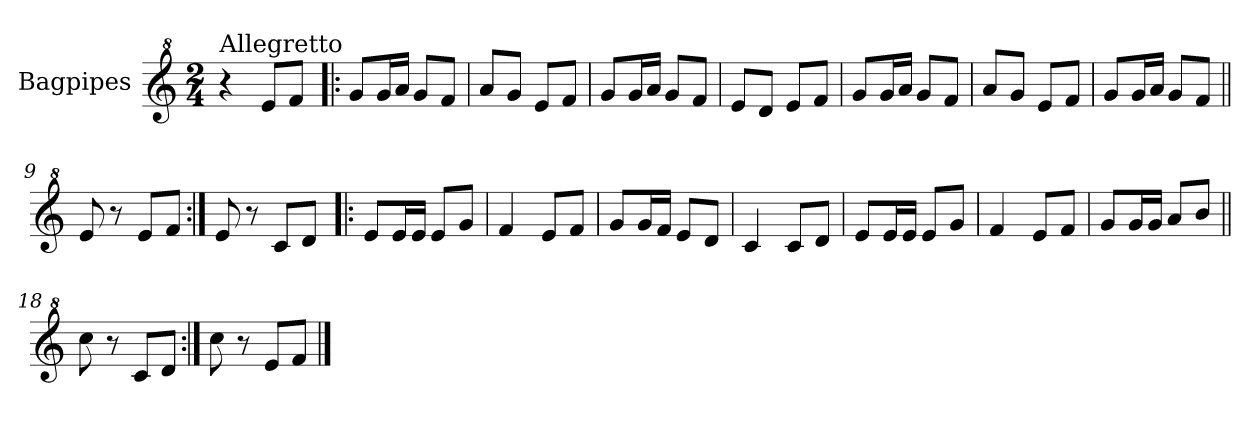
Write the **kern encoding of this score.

**kern
*part1
*staff1
*I"Bagpipes
*I'Bag
*clefG^2
*k[]
*C:
*M2/4
=1
!LO:TX:a:t=Allegretto
4r
8ee/L
8ff/J
=2!|:
8gg/L
16gg/L
16aa/JJ
8gg/L
8ff/J
=3
8aa/L
8gg/J
8ee/L
8ff/J
=4
8gg/L
16gg/L
16aa/JJ
8gg/L
8ff/J
=5
8ee/L
8dd/J
8ee/L
8ff/J
=6
8gg/L
16gg/L
16aa/JJ
8gg/L
8ff/J
=7
8aa/L
8gg/J
8ee/L
8ff/J
=8
8gg/L
16gg/L
16aa/JJ
8gg/L
8ff/J
=9||
8ee/
8r
8ee/L
8ff/J
!!LO:LB:g=z
=10:|!
8ee/
8r
8cc/L
8dd/J
=11!|:
8ee/L
16ee/L
16ee/JJ
8ee/L
8gg/J
=12
4ff/
8ee/L
8ff/J
=13
8gg/L
16gg/L
16ff/JJ
8ee/L
8dd/J
=14
4cc/
8cc/L
8dd/J
=15
8ee/L
16ee/L
16ee/JJ
8ee/L
8gg/J
=16
4ff/
8ee/L
8ff/J
=17
8gg/L
16gg/L
16gg/JJ
8aa/L
8bb/J
=18||
8ccc\
8r
8cc/L
8dd/J
=19:|!
8ccc\
8r
8ee/L
8ff/J
==
*-
